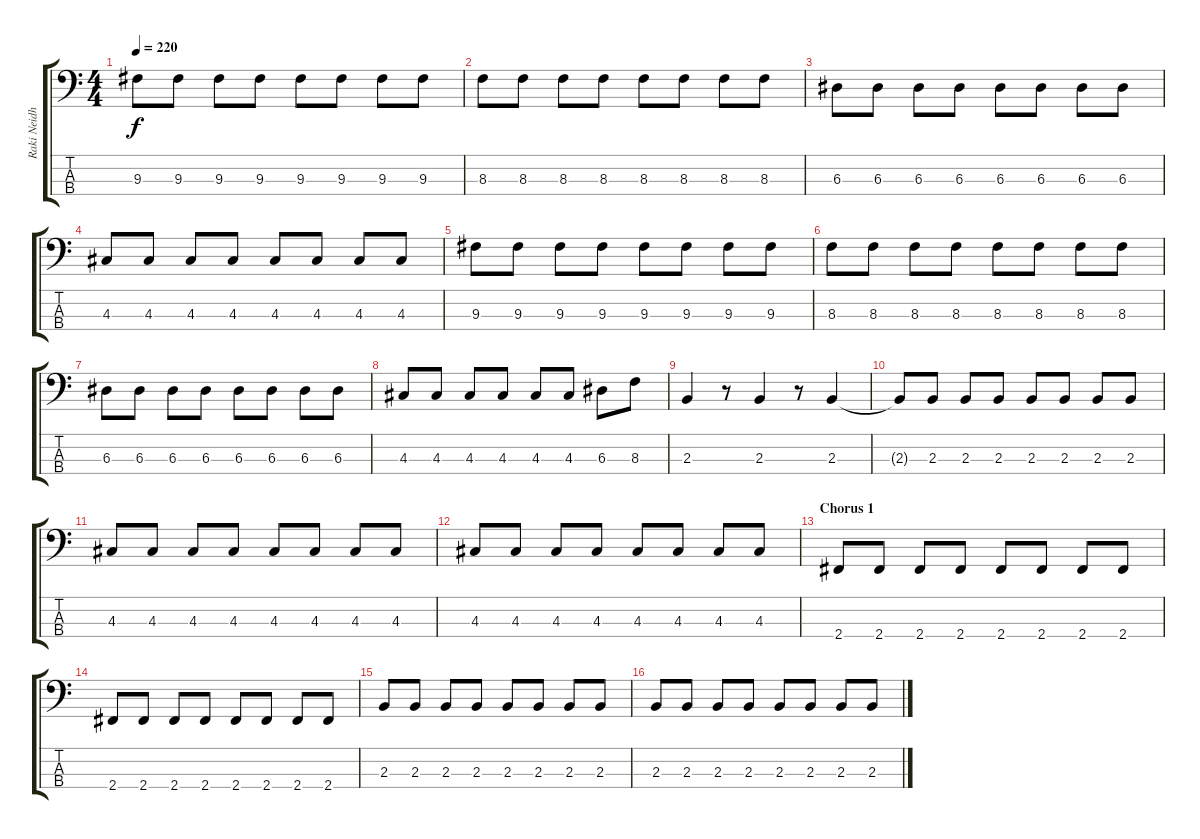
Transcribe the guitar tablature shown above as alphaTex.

\track ("Raki Neidhardt" "Raki Neidh") {instrument electricbasspick}
\staff {score tabs}
\tuning (G2 D2 A1 E1) {hide}
\ts (4 4)
\tempo 220
\clef f4
\ks c
9.3.8{dy f} 9.3.8 9.3.8 9.3.8 9.3.8 9.3.8 9.3.8 9.3.8 |
8.3.8 8.3.8 8.3.8 8.3.8 8.3.8 8.3.8 8.3.8 8.3.8 |
6.3.8 6.3.8 6.3.8 6.3.8 6.3.8 6.3.8 6.3.8 6.3.8 |
4.3.8 4.3.8 4.3.8 4.3.8 4.3.8 4.3.8 4.3.8 4.3.8 |
9.3.8 9.3.8 9.3.8 9.3.8 9.3.8 9.3.8 9.3.8 9.3.8 |
8.3.8 8.3.8 8.3.8 8.3.8 8.3.8 8.3.8 8.3.8 8.3.8 |
6.3.8 6.3.8 6.3.8 6.3.8 6.3.8 6.3.8 6.3.8 6.3.8 |
4.3.8 4.3.8 4.3.8 4.3.8 4.3.8 4.3.8 6.3.8 8.3.8 |
2.3.4 r.8 2.3.4 r.8 2.3.4 |
2.3{t}.8 2.3.8 2.3.8 2.3.8 2.3.8 2.3.8 2.3.8 2.3.8 |
4.3.8 4.3.8 4.3.8 4.3.8 4.3.8 4.3.8 4.3.8 4.3.8 |
4.3.8 4.3.8 4.3.8 4.3.8 4.3.8 4.3.8 4.3.8 4.3.8 |
\section ("" "Chorus 1")
2.4.8 2.4.8 2.4.8 2.4.8 2.4.8 2.4.8 2.4.8 2.4.8 |
2.4.8 2.4.8 2.4.8 2.4.8 2.4.8 2.4.8 2.4.8 2.4.8 |
2.3.8 2.3.8 2.3.8 2.3.8 2.3.8 2.3.8 2.3.8 2.3.8 |
2.3.8 2.3.8 2.3.8 2.3.8 2.3.8 2.3.8 2.3.8 2.3.8
